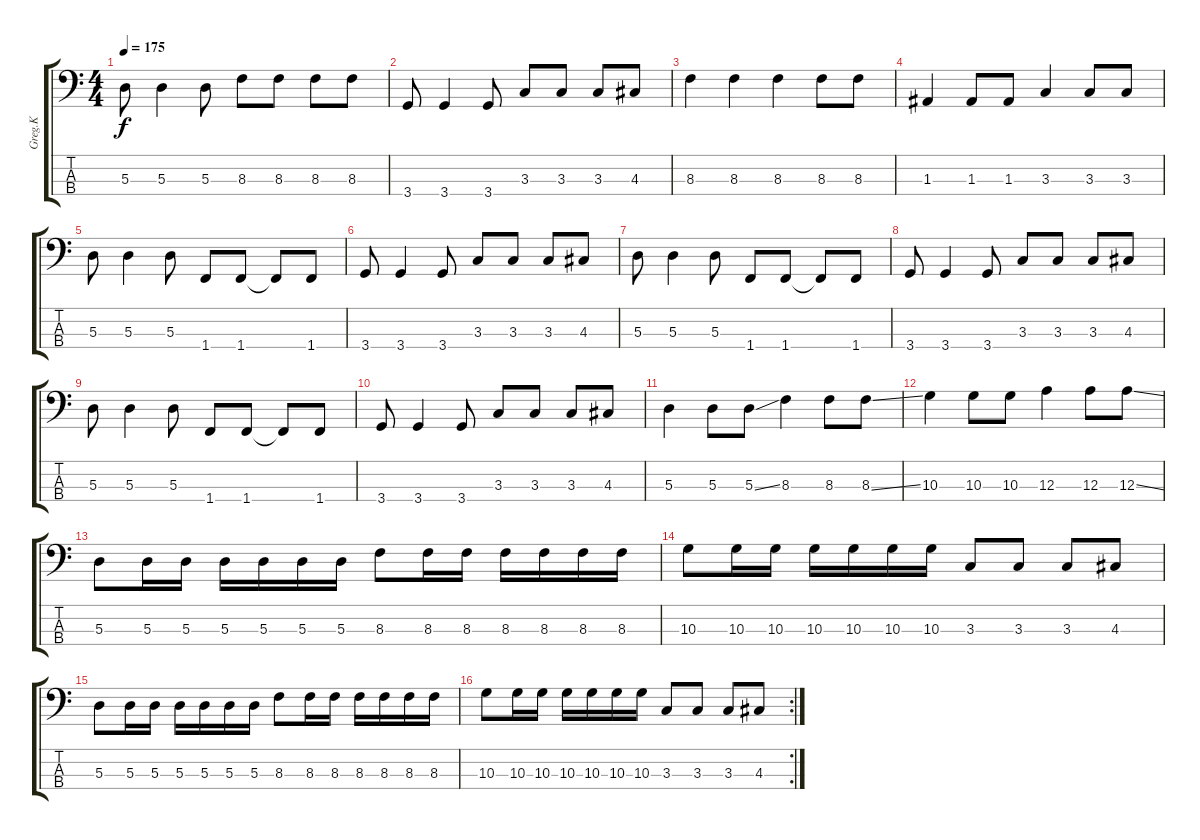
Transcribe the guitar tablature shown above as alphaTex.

\track ("Greg.K" "Greg.K") {instrument electricbassfinger}
\staff {score tabs}
\tuning (G2 D2 A1 E1) {hide}
\ts (4 4)
\tempo 175
\clef f4
\ks c
5.3.8{dy f} 5.3.4 5.3.8 8.3.8 8.3.8 8.3.8 8.3.8 |
3.4.8 3.4.4 3.4.8 3.3.8 3.3.8 3.3.8 4.3.8 |
8.3.4 8.3.4 8.3.4 8.3.8 8.3.8 |
1.3.4 1.3.8 1.3.8 3.3.4 3.3.8 3.3.8 |
5.3.8 5.3.4 5.3.8 1.4.8 1.4.8 1.4{t}.8 1.4.8 |
3.4.8 3.4.4 3.4.8 3.3.8 3.3.8 3.3.8 4.3.8 |
5.3.8 5.3.4 5.3.8 1.4.8 1.4.8 1.4{t}.8 1.4.8 |
3.4.8 3.4.4 3.4.8 3.3.8 3.3.8 3.3.8 4.3.8 |
5.3.8 5.3.4 5.3.8 1.4.8 1.4.8 1.4{t}.8 1.4.8 |
3.4.8 3.4.4 3.4.8 3.3.8 3.3.8 3.3.8 4.3.8 |
5.3.4 5.3.8 5.3{ss}.8 8.3.4 8.3.8 8.3{ss}.8 |
10.3.4 10.3.8 10.3.8 12.3.4 12.3.8 12.3{ss}.8 |
5.3.8 5.3.16 5.3.16 5.3.16 5.3.16 5.3.16 5.3.16 8.3.8 8.3.16 8.3.16 8.3.16 8.3.16 8.3.16 8.3.16 |
10.3.8 10.3.16 10.3.16 10.3.16 10.3.16 10.3.16 10.3.16 3.3.8 3.3.8 3.3.8 4.3.8 |
5.3.8 5.3.16 5.3.16 5.3.16 5.3.16 5.3.16 5.3.16 8.3.8 8.3.16 8.3.16 8.3.16 8.3.16 8.3.16 8.3.16 |
\rc 2
10.3.8 10.3.16 10.3.16 10.3.16 10.3.16 10.3.16 10.3.16 3.3.8 3.3.8 3.3.8 4.3.8
